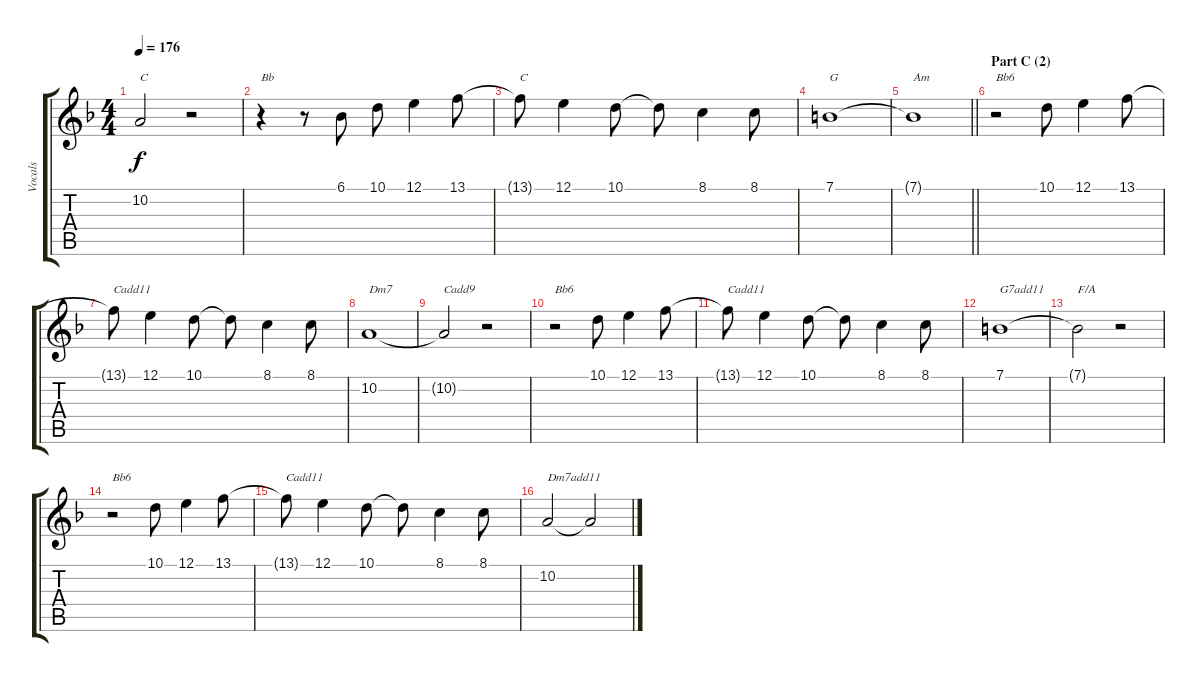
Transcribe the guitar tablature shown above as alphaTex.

\track ("Vocals" "Vocals") {instrument trumpet}
\staff {score tabs}
\tuning (E4 B3 G3 D3 A2 E2) {hide}
\ts (4 4)
\tempo 176
\clef g2
\ks f
10.2{t}.2{txt "C" dy f} r.2 |
r.4{txt "Bb"} r.8 6.1.8 10.1.8 12.1.4 13.1.8 |
13.1{t}.8{txt "C"} 12.1.4 10.1.8 10.1{t}.8 8.1.4 8.1.8 |
7.1.1{txt "G"} |
\barLineRight lightlight
7.1{t}.1{txt "Am"} |
\section ("" "Part C (2)")
r.2{txt "Bb6"} 10.1.8 12.1.4 13.1.8 |
13.1{t}.8{txt "Cadd11"} 12.1.4 10.1.8 10.1{t}.8 8.1.4 8.1.8 |
10.2.1{txt "Dm7"} |
10.2{t}.2{txt "Cadd9"} r.2 |
r.2{txt "Bb6"} 10.1.8 12.1.4 13.1.8 |
13.1{t}.8{txt "Cadd11"} 12.1.4 10.1.8 10.1{t}.8 8.1.4 8.1.8 |
7.1.1{txt "G7add11"} |
7.1{t}.2{txt "F/A"} r.2 |
r.2{txt "Bb6"} 10.1.8 12.1.4 13.1.8 |
13.1{t}.8{txt "Cadd11"} 12.1.4 10.1.8 10.1{t}.8 8.1.4 8.1.8 |
10.2.2{txt "Dm7add11"} 10.2{t}.2
